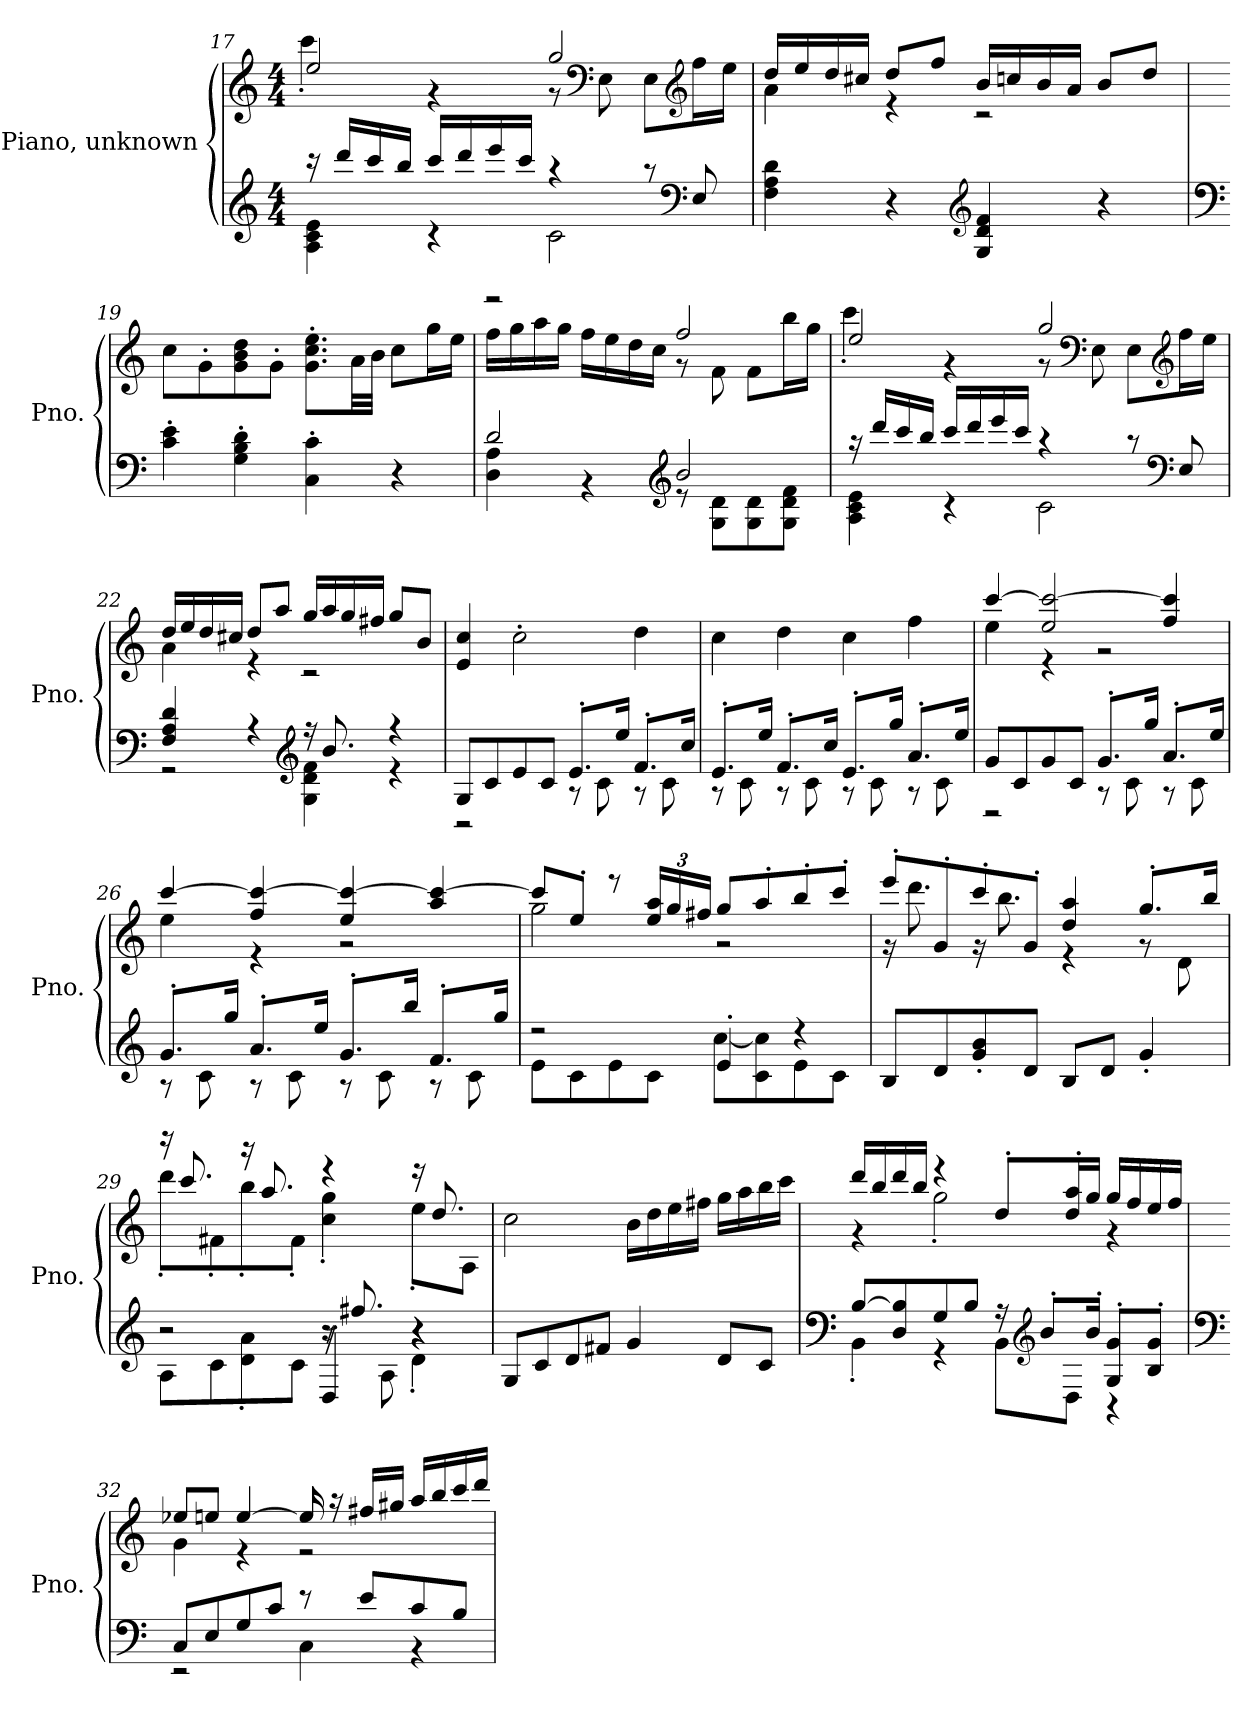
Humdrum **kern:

**kern	**kern
*part1	*part1
*staff2	*staff1
*I"Piano, unknown	*
*I'Pno.	*
!!LO:PB:g=z
*clefG2	*clefG2
*k[]	*k[]
*M4/4	*M4/4
=17	=17
*^	*^
16r	4A\ 4c\ 4e\	2ee/	4ccc'\
16ddd/LL	.	.	.
16ccc/	.	.	.
16bb/JJ	.	.	.
16ccc/LL	4r	.	4r
16ddd/	.	.	.
16eee/	.	.	.
16ccc/JJ	.	.	.
4r	2c\	2gg/	8r
*	*	*clefF4	*
.	.	.	8E\
8r	.	.	8E\L
*clefF4	*	*clefG2	*
8E/	.	.	16ff\L
.	.	.	16ee\JJ
*v	*v	*	*
=18	=18	=18
4F\ 4A\ 4d\	16dd/LL	4a\
.	16ee/	.
.	16dd/	.
.	16cc#X/JJ	.
4r	8dd/L	4r
.	8ff/J	.
*clefG2	*	*
4G/ 4d/ 4f/	16b/LL	2r
.	16ccn/	.
.	16b/	.
.	16a/JJ	.
4r	8b/L	.
.	8dd/J	.
*	*v	*v
=19	=19
*clefF4	*
4c\' 4e\'	8cc\L
.	8g'\
4G\' 4B\' 4d\'	8g\ 8b\ 8dd\
.	8g'\J
4C\' 4c\'	8.g\' 8.cc\' 8.ee\'L
.	32a\LL
.	32b\JJJ
4r	8cc\L
.	16gg\L
.	16ee\JJ
!!LO:LB:g=z
=20	=20
*^	*^
2d/	4D\ 4A\	2r	16ff\LL
.	.	.	16gg\
.	.	.	16aa\
.	.	.	16gg\JJ
.	4r	.	16ff\LL
.	.	.	16ee\
.	.	.	16dd\
.	.	.	16cc\JJ
*clefG2	*	*	*
2b/	8r	2ff/	8r
.	8G\ 8d\L	.	8f\
.	8G\ 8d\	.	8f\L
.	8G\ 8d\ 8f\J	.	16bb\L
.	.	.	16gg\JJ
=21	=21	=21	=21
16r	4A\ 4c\ 4e\	2ee/	4ccc'\
16ddd/LL	.	.	.
16ccc/	.	.	.
16bb/JJ	.	.	.
16ccc/LL	4r	.	4r
16ddd/	.	.	.
16eee/	.	.	.
16ccc/JJ	.	.	.
4r	2c\	2gg/	8r
*	*	*clefF4	*
.	.	.	8E\
8r	.	.	8E\L
*clefF4	*	*clefG2	*
8E/	.	.	16ff\L
.	.	.	16ee\JJ
!!LO:LB:g=z	!!
=22	=22	=22	=22
4F/ 4A/ 4d/	2r	16dd/LL	4a\
.	.	16ee/	.
.	.	16dd/	.
.	.	16cc#X/JJ	.
4r	.	8dd/L	4r
.	.	8aa/J	.
*clefG2	*	*	*
16r	4G\ 4d\ 4f\	16gg/LL	2r
8.b/	.	16aa/	.
.	.	16gg/	.
.	.	16ff#X/JJ	.
4r	4r	8gg/L	.
.	.	8b/J	.
*	*	*v	*v
=23	=23	=23
8G/L	2r	4e/ 4cc/
8c/	.	.
8e/	.	2cc'\
8c/J	.	.
8.e'/L	8r	.
.	8c\	.
16ee/Jk	.	.
8.f'/L	8r	4dd\
.	8c\	.
16cc/Jk	.	.
=24	=24	=24
8.e'/L	8r	4cc\
.	8c\	.
16ee/Jk	.	.
8.f'/L	8r	4dd\
.	8c\	.
16cc/Jk	.	.
8.e'/L	8r	4cc\
.	8c\	.
16gg/Jk	.	.
8.a'/L	8r	4ff\
.	8c\	.
16ee/Jk	.	.
!!LO:LB:g=z
=25	=25	=25
*	*	*^
8g/L	2r	[4ccc/	4ee\
8c/	.	.	.
8g/	.	2ee/ 2ccc/_	4r
8c/J	.	.	.
8.g'/L	8r	.	2r
.	8c\	.	.
16gg/Jk	.	.	.
8.a'/L	8r	4ff/ 4ccc/]	.
.	8c\	.	.
16ee/Jk	.	.	.
=26	=26	=26	=26
8.g'/L	8r	[4ccc/	4ee\
.	8c\	.	.
16gg/Jk	.	.	.
8.a'/L	8r	4ff/ 4ccc/_	4r
.	8c\	.	.
16ee/Jk	.	.	.
8.g'/L	8r	4ee/ 4ccc/_	2r
.	8c\	.	.
16bb/Jk	.	.	.
8.f'/L	8r	4aa/ 4ccc/_	.
.	8c\	.	.
16gg/Jk	.	.	.
=27	=27	=27	=27
2r	8e\L	8ccc/L]	2gg\
.	8c\	8ee'/J	.
.	8e\	8r	.
*	*	*Xbrackettup	*
.	8c\J	24ee/ 24aa/LL	.
.	.	24gg/	.
.	.	24ff#X/JJ	.
4e'/	[8cc\L	8gg/L	2r
.	8c\ 8cc\]	8aa'/	.
4r	8e\	8bb'/	.
.	8c\J	8ccc'/J	.
*v	*v	*	*
!!LO:LB:g=z	!!
=28	=28	=28
8B/L	8eee'/L	16r
.	.	8.ddd\
8d/	8g'/	.
8g/' 8b/'	8ccc'/	16r
.	.	8.bb\
8d/J	8g'/J	.
8B/L	4dd/ 4aa/	4r
8d/J	.	.
4g'/	8.gg'/L	8r
.	.	8d\
.	16bb/Jk	.
=29	=29	=29
*^	*	*
*	*^	*	*
2r	8A\L	2r	16r	8ddd'\L
.	.	.	8.ccc/	.
.	8c\	.	.	8f#X'\
.	8d\' 8a\'	.	16r	8bb'\
.	.	.	8.aa/	.
.	8c\J	.	.	8f#'\J
16r	8r	4D'/	4r	4cc\' 4gg\'
8.ff#X/	.	.	.	.
.	8A\	.	.	.
4r	4d'\	4r	16r	8ee'\L
.	.	.	8.dd/	.
.	.	.	.	8A\J
*v	*v	*v	*	*
*	*v	*v
=30	=30
8G/L	2cc\
8c/	.
8d/	.
8f#X/J	.
4g/	16b\LL
.	16dd\
.	16ee\
.	16ff#X\JJ
8d/L	16gg\LL
.	16aa\
8c/J	16bb\
.	16ccc\JJ
!!LO:LB:g=z
=31	=31
*clefF4	*
*^	*^
[8B/L	4BB'\	16ddd/LL	4r
.	.	16bb/	.
8D/ 8B/]	.	16ddd/	.
.	.	16bb/JJ	.
8G/	4r	4r	2gg'\
8B/J	.	.	.
16r	8BB\L	8dd'/L	.
*clefG2	*	*	*
8b'/L	.	.	.
.	8D\J	16dd/' 16aa/'L	.
16b'/Jk	.	16gg/JJ	.
8G/' 8g/'L	4r	16gg/LL	4r
.	.	16ff/	.
8B/' 8g/'J	.	16ee/	.
.	.	16ff/JJ	.
=32	=32	=32	=32
*clefF4	*	*	*
8C/L	2r	8ee-X/L	4g\
8E/	.	8een/J	.
8G/	.	[4ee/	4r
8c/J	.	.	.
8r	4C\	16ee/]	2r
.	.	16r	.
8e/L	.	16ff#X/LL	.
.	.	16gg#X/JJ	.
8c/	4r	16aa/LL	.
.	.	16bb/	.
8B/J	.	16ccc/	.
.	.	16ddd/JJ	.
*v	*v	*	*
*	*v	*v
=	=
*-	*-
